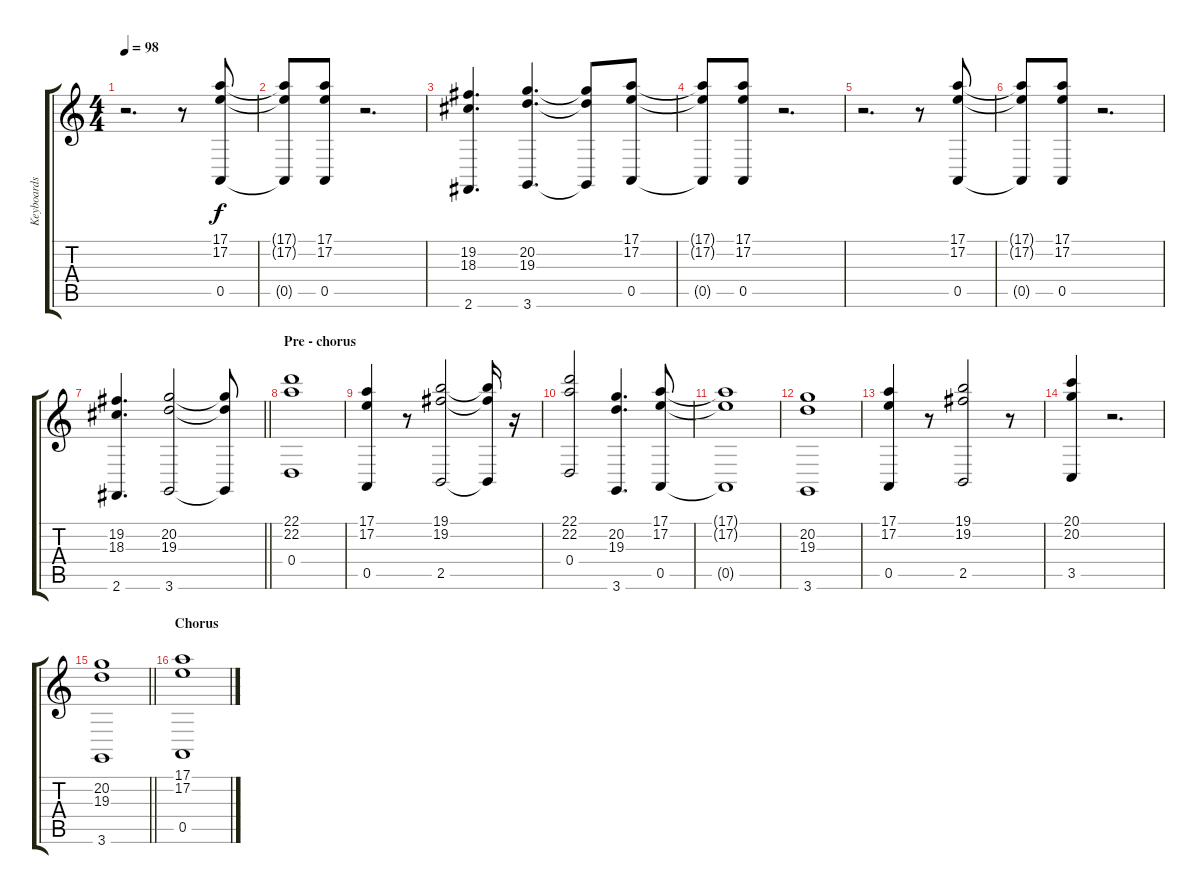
\track ("Keyboards" "Keyboards") {instrument electricpiano1}
\staff {score tabs}
\tuning (E4 B3 G3 D3 A2 E2) {hide}
\ts (4 4)
\tempo 98
\clef g2
\ks c
r.2{d dy f} r.8 (17.1 17.2 0.5).8 |
(17.1{t} 17.2{t} 0.5{t}).8 (17.1 17.2 0.5).8 r.2{d} |
(19.2 18.3 2.6).4{d} (20.2 19.3 3.6).4{d} (20.2{t} 19.3{t} 3.6{t}).8 (17.1 17.2 0.5).8 |
(17.1{t} 17.2{t} 0.5{t}).8 (17.1 17.2 0.5).8 r.2{d} |
r.2{d} r.8 (17.1 17.2 0.5).8 |
(17.1{t} 17.2{t} 0.5{t}).8 (17.1 17.2 0.5).8 r.2{d} |
\barLineRight lightlight
(19.2 18.3 2.6).4{d} (20.2 19.3 3.6).2 (20.2{t} 19.3{t} 3.6{t}).8 |
\section ("" "Pre - chorus")
(22.1 22.2 0.4).1 |
(17.1 17.2 0.5).4 r.8 (19.1 19.2 2.5).2 (19.1{t} 19.2{t} 2.5{t}).16 r.16 |
(22.1 22.2 0.4).2 (20.2 19.3 3.6).4{d} (17.1 17.2 0.5).8 |
(17.1{t} 17.2{t} 0.5{t}).1 |
(20.2 19.3 3.6).1 |
(17.1 17.2 0.5).4 r.8 (19.1 19.2 2.5).2 r.8 |
(20.1 20.2 3.5).4 r.2{d} |
\barLineRight lightlight
(20.2 19.3 3.6).1 |
\section ("" "Chorus")
(17.1 17.2 0.5).1
